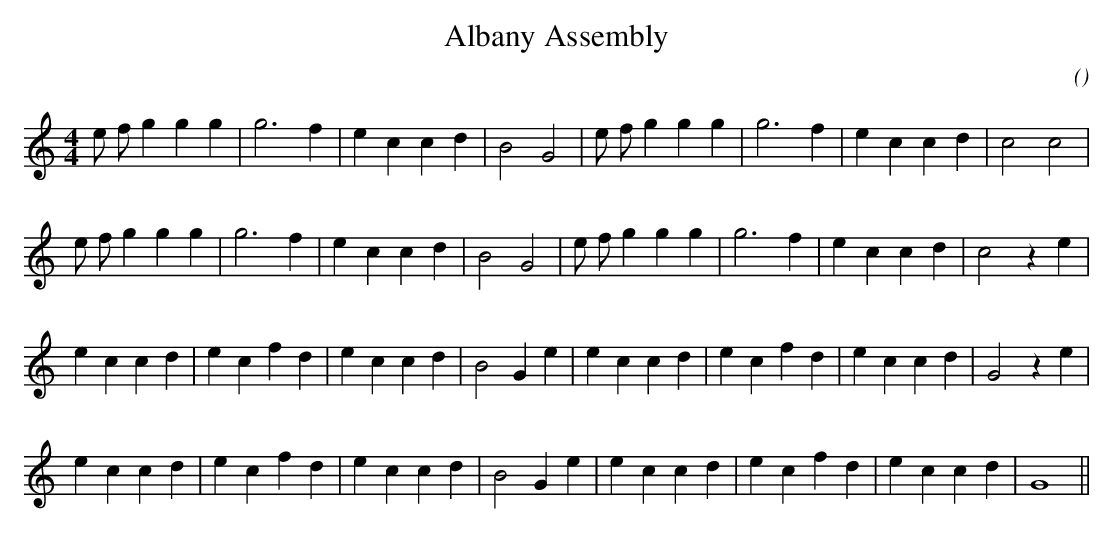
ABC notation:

X:1
T: Albany Assembly
C:
O:
M:4/4
K:C
K:C
M:4/4
L:1/16
e2 f2 g4 g4 g4 |g12 f4 |e4 c4 c4 d4 |B8 G8 |e2 f2 g4 g4 g4 |g12 f4 |e4 c4 c4 d4 |c8 c8 |
e2 f2 g4 g4 g4 |g12 f4 |e4 c4 c4 d4 |B8 G8 |e2 f2 g4 g4 g4 |g12 f4 |e4 c4 c4 d4 |c8 z4 e4 |
e4 c4 c4 d4 |e4 c4 f4 d4 |e4 c4 c4 d4 |B8 G4 e4 |e4 c4 c4 d4 |e4 c4 f4 d4 |e4 c4 c4 d4 |G8 z4 e4 |
e4 c4 c4 d4 |e4 c4 f4 d4 |e4 c4 c4 d4 |B8 G4 e4 |e4 c4 c4 d4 |e4 c4 f4 d4 |e4 c4 c4 d4 |G16 ||
